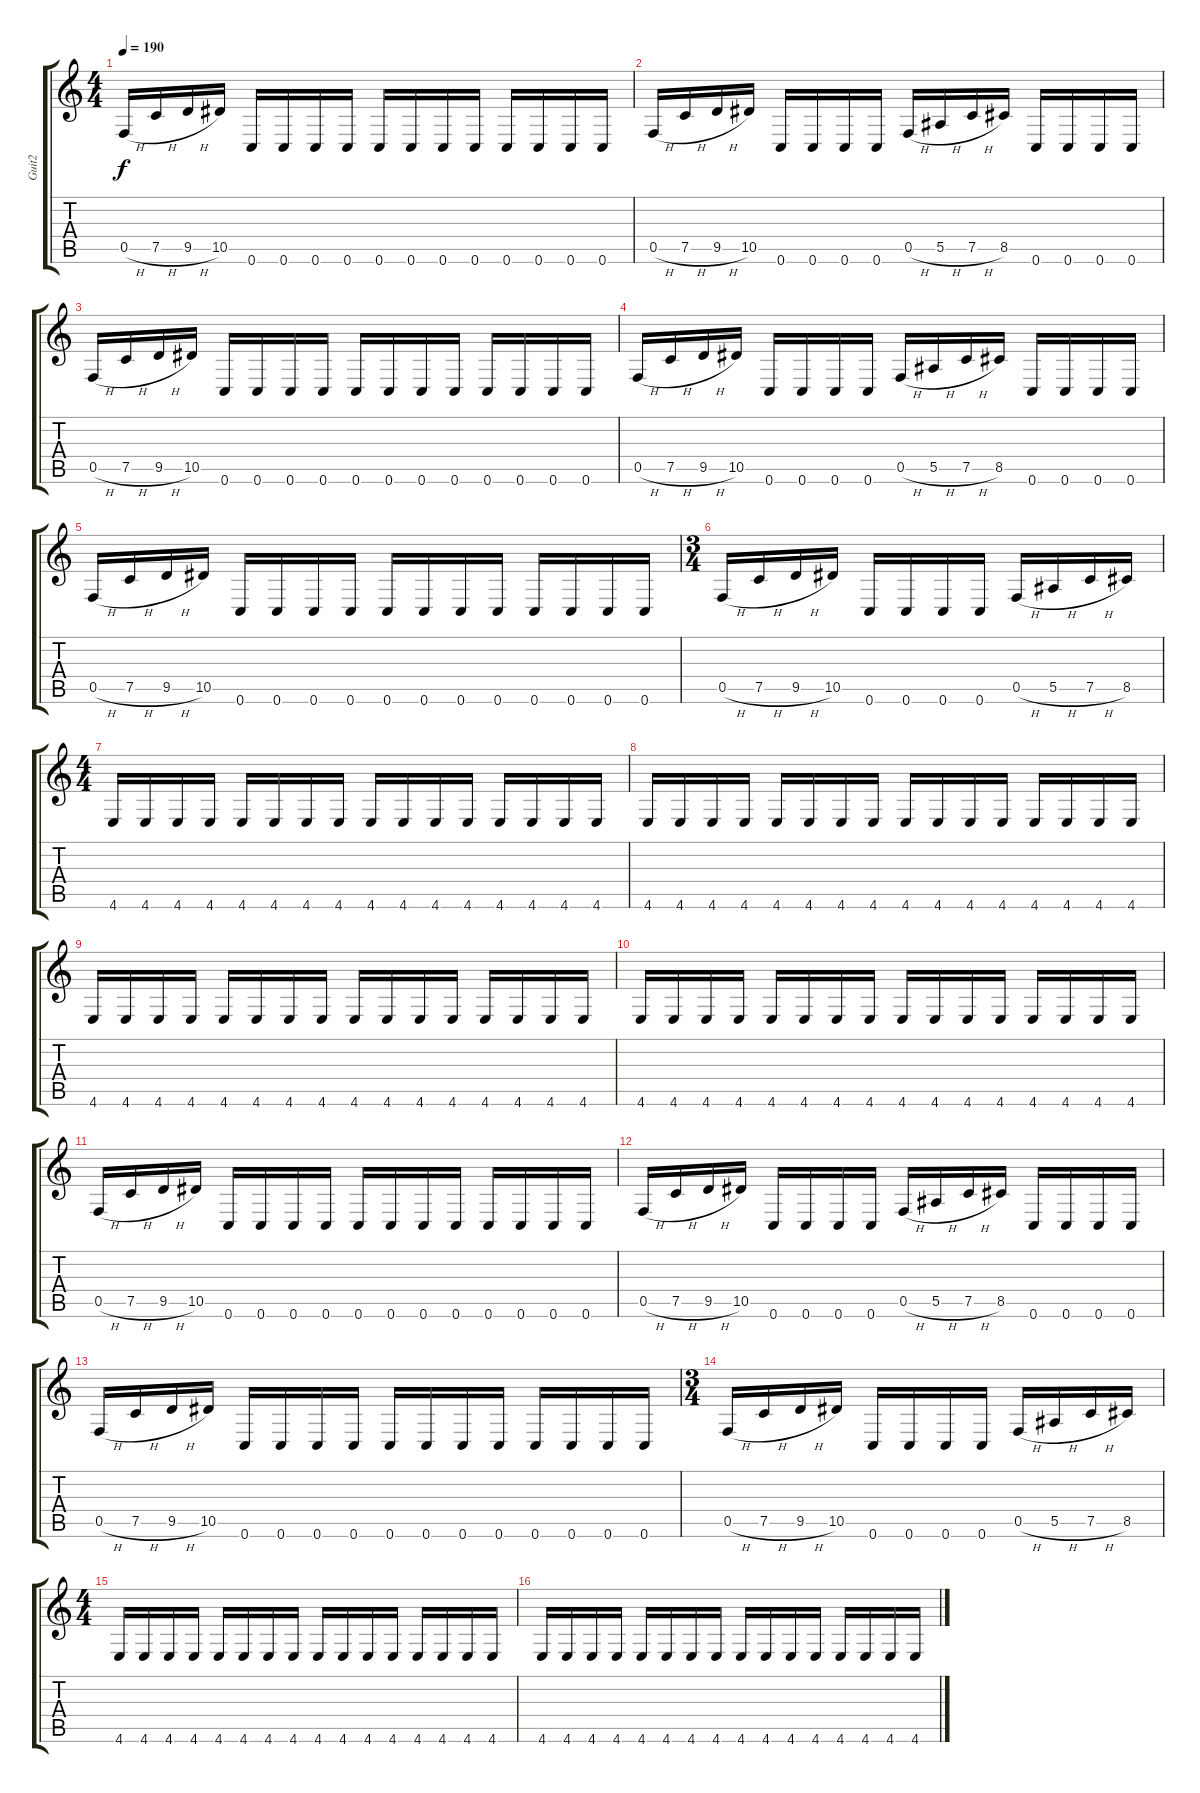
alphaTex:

\track ("Guit2" "Guit2") {instrument distortionguitar}
\staff {score tabs}
\tuning (C4 G3 Eb3 Bb2 F2 C2) {hide}
\ts (4 4)
\tempo 190
\clef g2
\ks c
0.5{h}.16{dy f} 7.5{h}.16 9.5{h}.16 10.5.16 0.6.16 0.6.16 0.6.16 0.6.16 0.6.16 0.6.16 0.6.16 0.6.16 0.6.16 0.6.16 0.6.16 0.6.16 |
0.5{h}.16 7.5{h}.16 9.5{h}.16 10.5.16 0.6.16 0.6.16 0.6.16 0.6.16 0.5{h}.16 5.5{h}.16 7.5{h}.16 8.5.16 0.6.16 0.6.16 0.6.16 0.6.16 |
0.5{h}.16 7.5{h}.16 9.5{h}.16 10.5.16 0.6.16 0.6.16 0.6.16 0.6.16 0.6.16 0.6.16 0.6.16 0.6.16 0.6.16 0.6.16 0.6.16 0.6.16 |
0.5{h}.16 7.5{h}.16 9.5{h}.16 10.5.16 0.6.16 0.6.16 0.6.16 0.6.16 0.5{h}.16 5.5{h}.16 7.5{h}.16 8.5.16 0.6.16 0.6.16 0.6.16 0.6.16 |
0.5{h}.16 7.5{h}.16 9.5{h}.16 10.5.16 0.6.16 0.6.16 0.6.16 0.6.16 0.6.16 0.6.16 0.6.16 0.6.16 0.6.16 0.6.16 0.6.16 0.6.16 |
\ts (3 4)
0.5{h}.16 7.5{h}.16 9.5{h}.16 10.5.16 0.6.16 0.6.16 0.6.16 0.6.16 0.5{h}.16 5.5{h}.16 7.5{h}.16 8.5.16 |
\ts (4 4)
4.6.16 4.6.16 4.6.16 4.6.16 4.6.16 4.6.16 4.6.16 4.6.16 4.6.16 4.6.16 4.6.16 4.6.16 4.6.16 4.6.16 4.6.16 4.6.16 |
4.6.16 4.6.16 4.6.16 4.6.16 4.6.16 4.6.16 4.6.16 4.6.16 4.6.16 4.6.16 4.6.16 4.6.16 4.6.16 4.6.16 4.6.16 4.6.16 |
4.6.16 4.6.16 4.6.16 4.6.16 4.6.16 4.6.16 4.6.16 4.6.16 4.6.16 4.6.16 4.6.16 4.6.16 4.6.16 4.6.16 4.6.16 4.6.16 |
4.6.16 4.6.16 4.6.16 4.6.16 4.6.16 4.6.16 4.6.16 4.6.16 4.6.16 4.6.16 4.6.16 4.6.16 4.6.16 4.6.16 4.6.16 4.6.16 |
0.5{h}.16 7.5{h}.16 9.5{h}.16 10.5.16 0.6.16 0.6.16 0.6.16 0.6.16 0.6.16 0.6.16 0.6.16 0.6.16 0.6.16 0.6.16 0.6.16 0.6.16 |
0.5{h}.16 7.5{h}.16 9.5{h}.16 10.5.16 0.6.16 0.6.16 0.6.16 0.6.16 0.5{h}.16 5.5{h}.16 7.5{h}.16 8.5.16 0.6.16 0.6.16 0.6.16 0.6.16 |
0.5{h}.16 7.5{h}.16 9.5{h}.16 10.5.16 0.6.16 0.6.16 0.6.16 0.6.16 0.6.16 0.6.16 0.6.16 0.6.16 0.6.16 0.6.16 0.6.16 0.6.16 |
\ts (3 4)
0.5{h}.16 7.5{h}.16 9.5{h}.16 10.5.16 0.6.16 0.6.16 0.6.16 0.6.16 0.5{h}.16 5.5{h}.16 7.5{h}.16 8.5.16 |
\ts (4 4)
4.6.16 4.6.16 4.6.16 4.6.16 4.6.16 4.6.16 4.6.16 4.6.16 4.6.16 4.6.16 4.6.16 4.6.16 4.6.16 4.6.16 4.6.16 4.6.16 |
4.6.16 4.6.16 4.6.16 4.6.16 4.6.16 4.6.16 4.6.16 4.6.16 4.6.16 4.6.16 4.6.16 4.6.16 4.6.16 4.6.16 4.6.16 4.6.16
